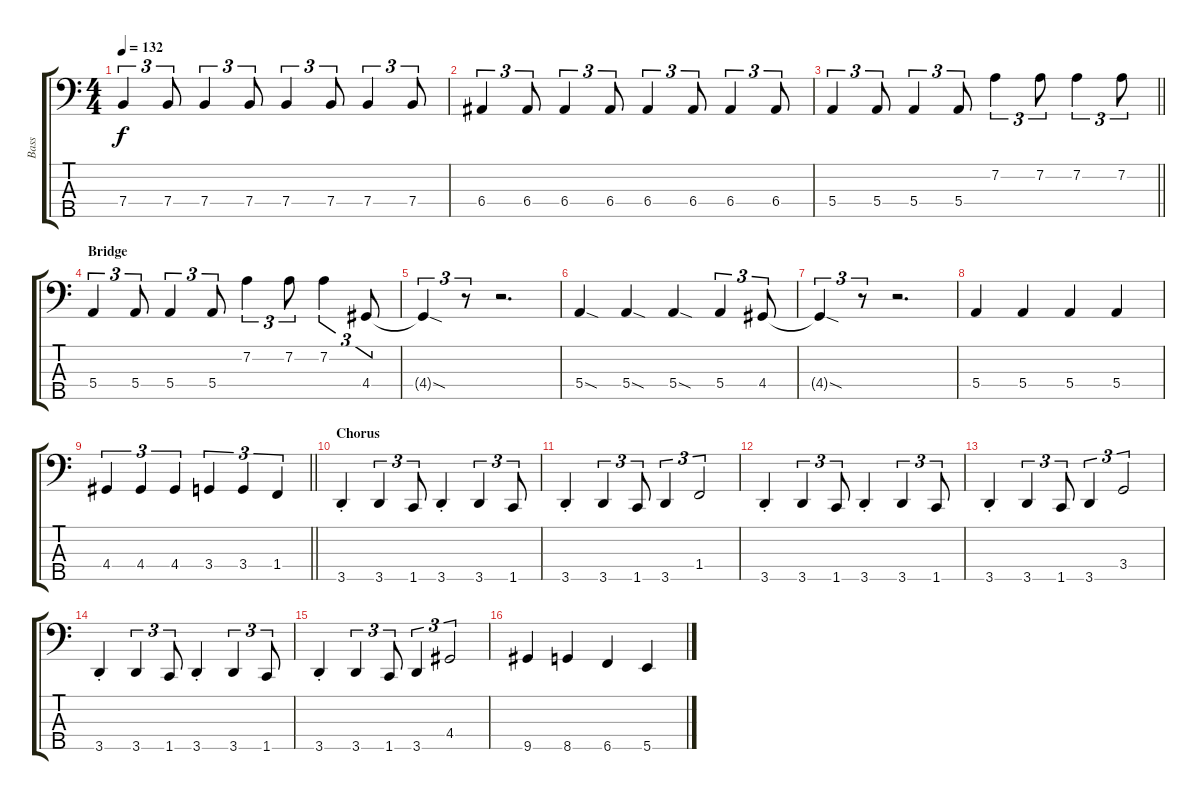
\track ("Bass" "Bass") {instrument electricbasspick}
\staff {score tabs}
\tuning (G2 D2 A1 E1 B0) {hide}
\ts (4 4)
\tempo 132
\clef f4
\ks c
7.4.4{tu (3 2) dy f} 7.4.8{tu (3 2)} 7.4.4{tu (3 2)} 7.4.8{tu (3 2)} 7.4.4{tu (3 2)} 7.4.8{tu (3 2)} 7.4.4{tu (3 2)} 7.4.8{tu (3 2)} |
6.4.4{tu (3 2)} 6.4.8{tu (3 2)} 6.4.4{tu (3 2)} 6.4.8{tu (3 2)} 6.4.4{tu (3 2)} 6.4.8{tu (3 2)} 6.4.4{tu (3 2)} 6.4.8{tu (3 2)} |
\barLineRight lightlight
5.4.4{tu (3 2)} 5.4.8{tu (3 2)} 5.4.4{tu (3 2)} 5.4.8{tu (3 2)} 7.2.4{tu (3 2)} 7.2.8{tu (3 2)} 7.2.4{tu (3 2)} 7.2.8{tu (3 2)} |
\section ("" "Bridge")
5.4.4{tu (3 2)} 5.4.8{tu (3 2)} 5.4.4{tu (3 2)} 5.4.8{tu (3 2)} 7.2.4{tu (3 2)} 7.2.8{tu (3 2)} 7.2.4{tu (3 2)} 4.4.8{tu (3 2)} |
4.4{sod t}.4{tu (3 2)} r.8{tu (3 2)} r.2{d} |
5.4{sod}.4 5.4{sod}.4 5.4{sod}.4 5.4.4{tu (3 2)} 4.4.8{tu (3 2)} |
4.4{sod t}.4{tu (3 2)} r.8{tu (3 2)} r.2{d} |
5.4.4 5.4.4 5.4.4 5.4.4 |
\barLineRight lightlight
4.4.4{tu (3 2)} 4.4.4{tu (3 2)} 4.4.4{tu (3 2)} 3.4.4{tu (3 2)} 3.4.4{tu (3 2)} 1.4.4{tu (3 2)} |
\section ("" "Chorus")
3.5{st}.4 3.5.4{tu (3 2)} 1.5.8{tu (3 2)} 3.5{st}.4 3.5.4{tu (3 2)} 1.5.8{tu (3 2)} |
3.5{st}.4 3.5.4{tu (3 2)} 1.5.8{tu (3 2)} 3.5.4{tu (3 2)} 1.4.2{tu (3 2)} |
3.5{st}.4 3.5.4{tu (3 2)} 1.5.8{tu (3 2)} 3.5{st}.4 3.5.4{tu (3 2)} 1.5.8{tu (3 2)} |
3.5{st}.4 3.5.4{tu (3 2)} 1.5.8{tu (3 2)} 3.5.4{tu (3 2)} 3.4.2{tu (3 2)} |
3.5{st}.4 3.5.4{tu (3 2)} 1.5.8{tu (3 2)} 3.5{st}.4 3.5.4{tu (3 2)} 1.5.8{tu (3 2)} |
3.5{st}.4 3.5.4{tu (3 2)} 1.5.8{tu (3 2)} 3.5.4{tu (3 2)} 4.4.2{tu (3 2)} |
9.5.4 8.5.4 6.5.4 5.5.4
